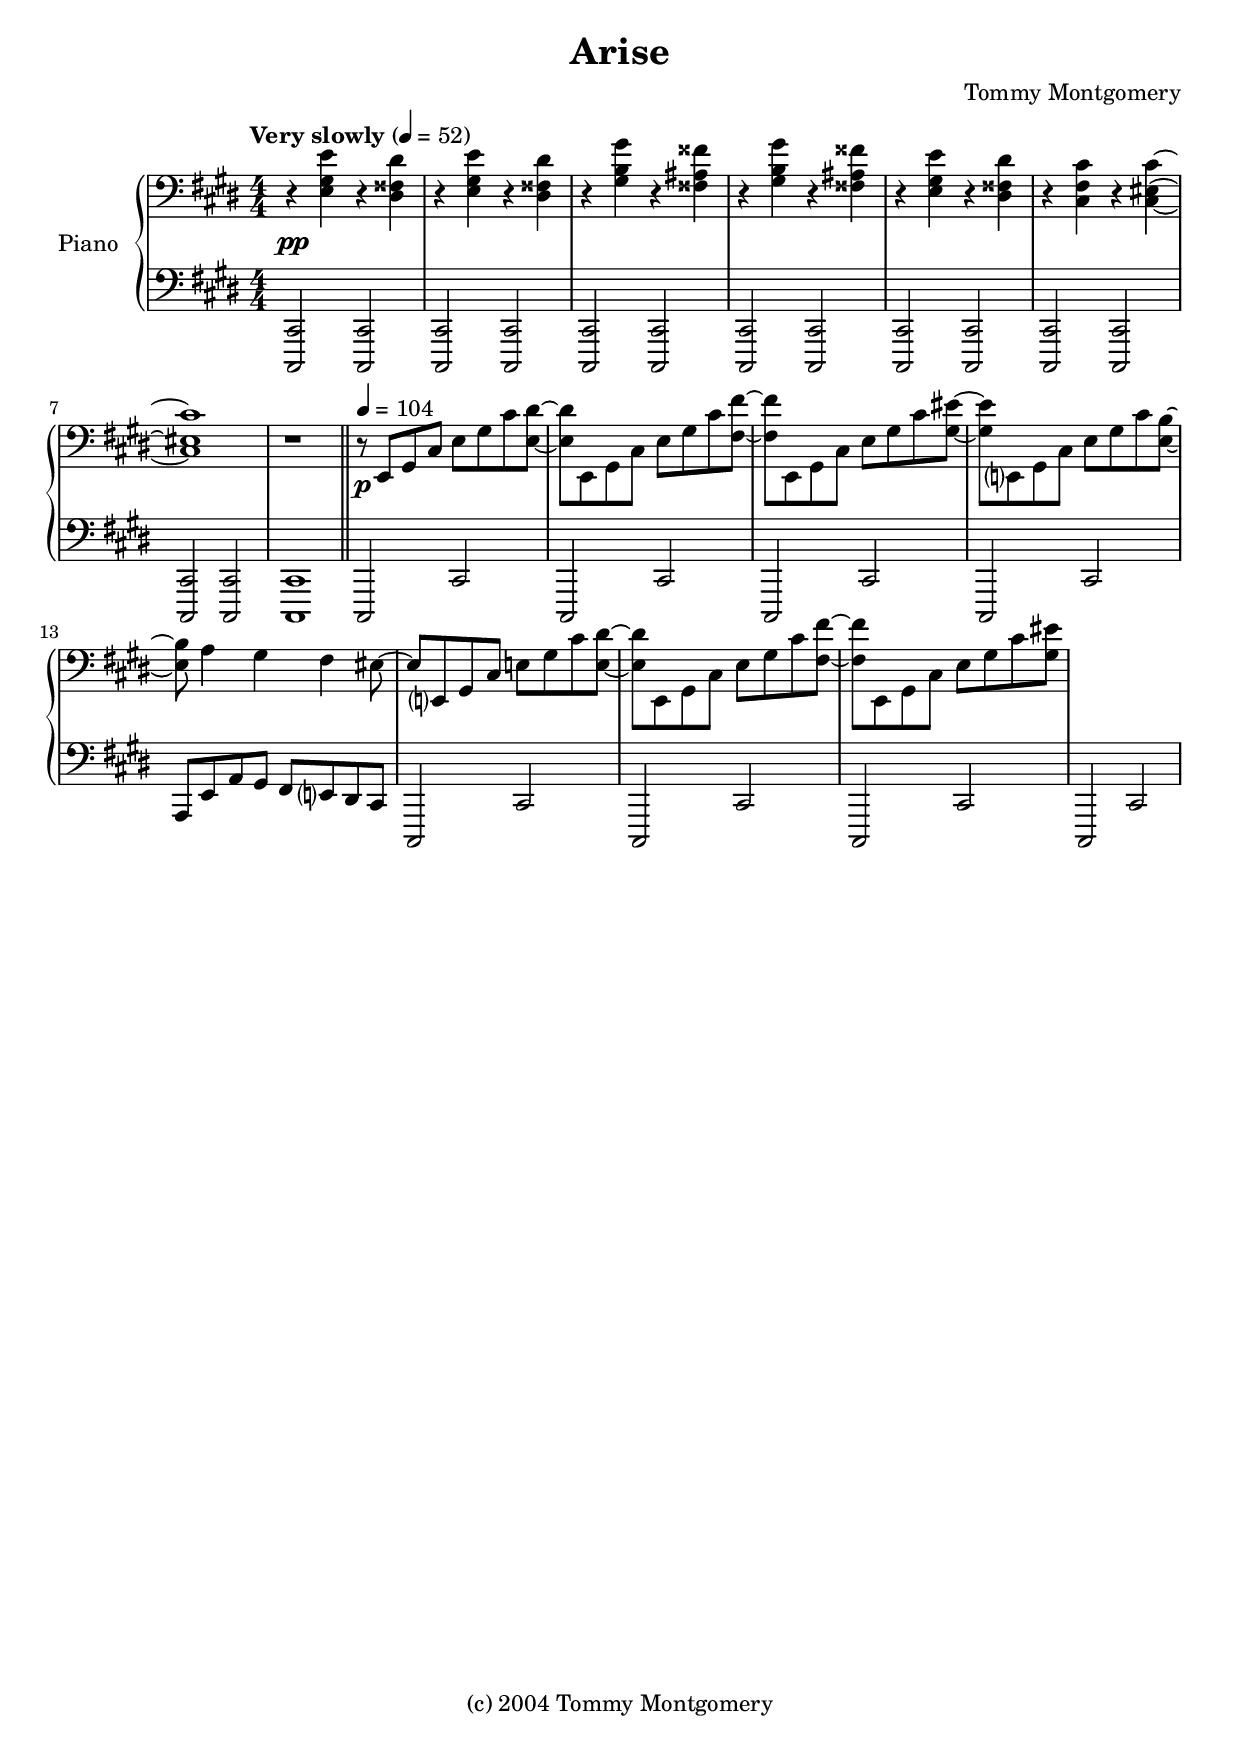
\version "2.18.0"
\language "english"

\header {
  title = "Arise"
  composer = "Tommy Montgomery"
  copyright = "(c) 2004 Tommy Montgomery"
}

global = {
  \key cs \minor
  \time 4/4
  \set Staff.printKeyCancellation = ##f
  \numericTimeSignature
  \override TupletBracket #'bracket-visibility = #'if-no-beam
  \set Score.connectArpeggios = ##t
}

dynamics = {
  s1\pp \repeat unfold 7 { s1 }
  s1\p
}

pedal = {
  %s2\sustainOn s\sustainOff
}

introR = \relative c {
  \tempo "Very slowly" 4 = 52
  
  \repeat unfold 2 { r4 <e gs e'> r <ds fss ds'> }
  \repeat unfold 2 { r4 <gs b gs'> r <fss as fss'> }
  r4 <e gs e'> r <ds fss ds'> |
  r <cs fs cs'> r <cs es cs'> ~ |
  q1 | r1 \bar "||" |
}

introL = \relative c,, {
  \repeat unfold 14 { <cs cs'>2 }
  <cs cs'>1 |
}

firstThemeR = \relative c, {
  \tempo 4 = 104
  r8 e gs cs e gs cs <e, ds'> ~ |
  q e, gs cs e gs cs <fs, fs'> ~ |
  q e, gs cs e gs cs <gs es'> ~ |
  q e,? gs cs e gs cs <e, b'> ~ |
  q a4 gs fs es8 ~ |
  
  es e,? gs cs e gs cs <e, ds'> ~ |
  q e, gs cs e gs cs <fs, fs'> ~ |
  q e, gs cs e gs cs <gs es'> ~ |
}

firstThemeL = \relative c,, {
  \repeat unfold 4 { cs2 cs' }
  a8 e' a gs fs e? ds cs |
  \repeat unfold 4 { cs,2 cs' }
}



\score {
  \new PianoStaff \with {
    instrumentName = "Piano"
  } <<
    \new Staff = "right" \with {
      midiInstrument = "acoustic grand"
    } {
      \clef bass
      \global
      
      \introR
      \firstThemeR
    }
    \new Dynamics = "Dynamics" \dynamics
    \new Staff = "left" \with {
      midiInstrument = "acoustic grand"
    } { 
      \clef bass
      \global
      
      \introL
      \firstThemeL
    }
    \new Dynamics = "pedal" \pedal
  >>
  \layout {
    \context {
      
    }
  }
  \midi {}
}
%}
